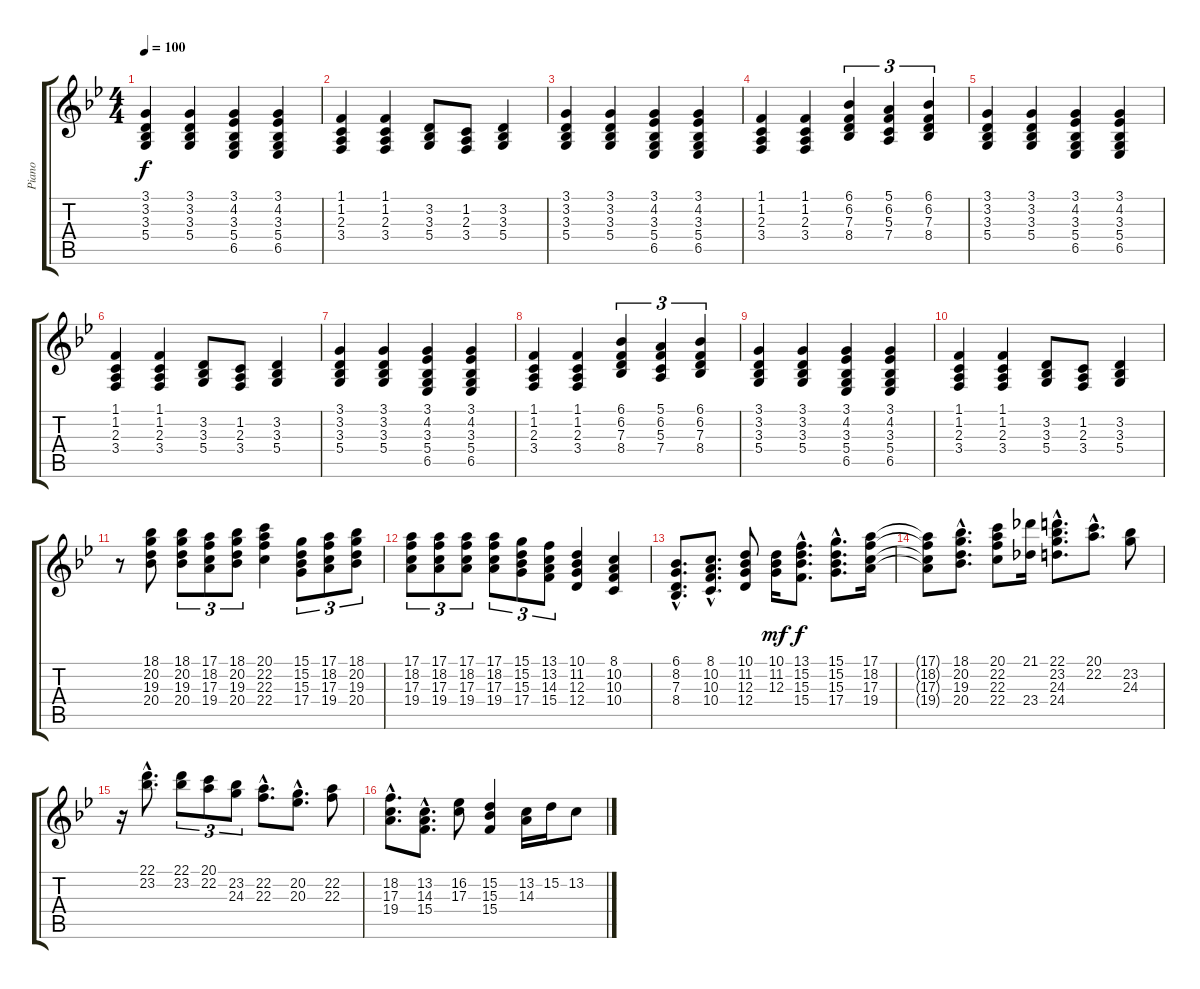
\track ("Piano" "Piano") {instrument acousticgrandpiano}
\staff {score tabs}
\tuning (E4 B3 G3 D3 A2 E2) {hide}
\ts (4 4)
\tempo 100
\clef g2
\ks gminor
(3.1 3.2 3.3 5.4).4{dy f} (3.1 3.2 3.3 5.4).4 (3.1 4.2 3.3 5.4 6.5).4 (3.1 4.2 3.3 5.4 6.5).4 |
(1.1 1.2 2.3 3.4).4 (1.1 1.2 2.3 3.4).4 (3.2 3.3 5.4).8 (1.2 2.3 3.4).8 (3.2 3.3 5.4).4 |
(3.1 3.2 3.3 5.4).4 (3.1 3.2 3.3 5.4).4 (3.1 4.2 3.3 5.4 6.5).4 (3.1 4.2 3.3 5.4 6.5).4 |
(1.1 1.2 2.3 3.4).4 (1.1 1.2 2.3 3.4).4 (6.1 6.2 7.3 8.4).4{tu (3 2)} (5.1 6.2 5.3 7.4).4{tu (3 2)} (6.1 6.2 7.3 8.4).4{tu (3 2)} |
(3.1 3.2 3.3 5.4).4 (3.1 3.2 3.3 5.4).4 (3.1 4.2 3.3 5.4 6.5).4 (3.1 4.2 3.3 5.4 6.5).4 |
(1.1 1.2 2.3 3.4).4 (1.1 1.2 2.3 3.4).4 (3.2 3.3 5.4).8 (1.2 2.3 3.4).8 (3.2 3.3 5.4).4 |
(3.1 3.2 3.3 5.4).4 (3.1 3.2 3.3 5.4).4 (3.1 4.2 3.3 5.4 6.5).4 (3.1 4.2 3.3 5.4 6.5).4 |
(1.1 1.2 2.3 3.4).4 (1.1 1.2 2.3 3.4).4 (6.1 6.2 7.3 8.4).4{tu (3 2)} (5.1 6.2 5.3 7.4).4{tu (3 2)} (6.1 6.2 7.3 8.4).4{tu (3 2)} |
(3.1 3.2 3.3 5.4).4 (3.1 3.2 3.3 5.4).4 (3.1 4.2 3.3 5.4 6.5).4 (3.1 4.2 3.3 5.4 6.5).4 |
(1.1 1.2 2.3 3.4).4 (1.1 1.2 2.3 3.4).4 (3.2 3.3 5.4).8 (1.2 2.3 3.4).8 (3.2 3.3 5.4).4 |
r.8 (18.1 20.2 19.3 20.4).8{volume 13} (18.1 20.2 19.3 20.4).8{tu (3 2)} (17.1 18.2 17.3 19.4).8{tu (3 2)} (18.1 20.2 19.3 20.4).8{tu (3 2)} (20.1 22.2 22.3 22.4).4 (15.1 15.2 15.3 17.4).8{tu (3 2)} (17.1 18.2 17.3 19.4).8{tu (3 2)} (18.1 20.2 19.3 20.4).8{tu (3 2)} |
(17.1 18.2 17.3 19.4).8{tu (3 2)} (17.1 18.2 17.3 19.4).8{tu (3 2)} (17.1 18.2 17.3 19.4).8{tu (3 2)} (17.1 18.2 17.3 19.4).8{tu (3 2)} (15.1 15.2 15.3 17.4).8{tu (3 2)} (13.1 13.2 14.3 15.4).8{tu (3 2)} (10.1 11.2 12.3 12.4).4 (8.1 10.2 10.3 10.4).4 |
(6.1{hac} 8.2{hac} 7.3{hac} 8.4{hac}).8{d} (8.1{hac} 10.2{hac} 10.3{hac} 10.4{hac}).8{d} (10.1 11.2 12.3 12.4).8 (10.1 11.2 12.3).16{dy mf} (13.1{hac} 15.2{hac} 15.3{hac} 15.4{hac}).8{d dy f} (15.1{hac} 15.2{hac} 15.3{hac} 17.4{hac}).8{d} (17.1 18.2 17.3 19.4).16 |
(17.1{t} 18.2{t} 17.3{t} 19.4{t}).8 (18.1{hac} 20.2{hac} 19.3{hac} 20.4{hac}).8{d} (20.1 22.2 22.3 22.4).8 (21.1 23.4).16 (22.1{hac} 23.2{hac} 24.3{hac} 24.4{hac}).8{d} (20.1{hac} 22.2{hac}).8{d} (23.2 24.3).8 |
r.16 (22.1{hac} 23.2{hac}).8{d} (22.1 23.2).8{tu (3 2)} (20.1 22.2).8{tu (3 2)} (23.2 24.3).8{tu (3 2)} (22.2{hac} 22.3{hac}).8{d} (20.2{hac} 20.3{hac}).8{d} (22.2 22.3).8 |
(18.2{hac} 17.3{hac} 19.4{hac}).8{d} (13.2{hac} 14.3{hac} 15.4{hac}).8{d} (16.2 17.3).8 (15.2 15.3 15.4).4 (13.2 14.3).16 15.2.16 13.2.8
